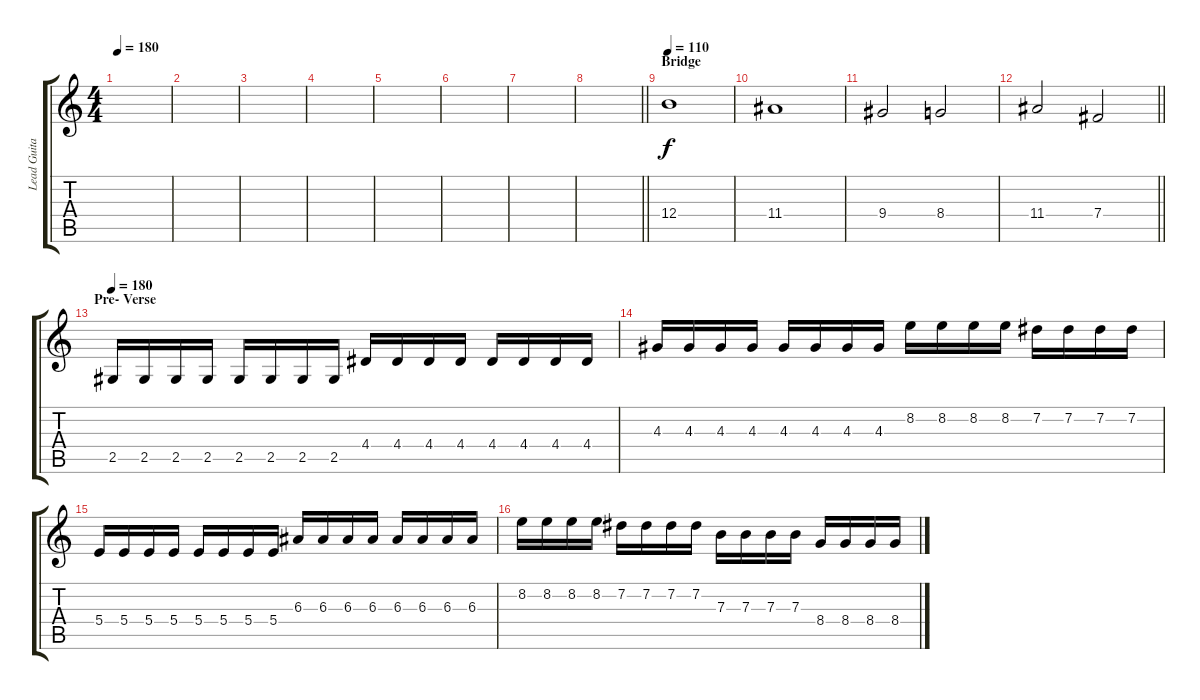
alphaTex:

\track ("Lead Guitar II" "Lead Guita") {instrument overdrivenguitar}
\staff {score tabs}
\tuning (Db4 Ab3 E3 B2 Gb2 B1) {hide}
\ts (4 4)
\tempo 180
\clef g2
\ks c
|
|
|
|
|
|
|
\barLineRight lightlight
|
\section ("" "Bridge")
\tempo 110
12.4.1 |
11.4.1 |
9.4.2 8.4.2 |
\barLineRight lightlight
11.4.2 7.4.2 |
\section ("" "Pre- Verse")
\tempo 180
2.5.16{dy f} 2.5.16 2.5.16 2.5.16 2.5.16 2.5.16 2.5.16 2.5.16 4.4.16 4.4.16 4.4.16 4.4.16 4.4.16 4.4.16 4.4.16 4.4.16 |
4.3.16 4.3.16 4.3.16 4.3.16 4.3.16 4.3.16 4.3.16 4.3.16 8.2.16 8.2.16 8.2.16 8.2.16 7.2.16 7.2.16 7.2.16 7.2.16 |
5.4.16 5.4.16 5.4.16 5.4.16 5.4.16 5.4.16 5.4.16 5.4.16 6.3.16 6.3.16 6.3.16 6.3.16 6.3.16 6.3.16 6.3.16 6.3.16 |
8.2.16 8.2.16 8.2.16 8.2.16 7.2.16 7.2.16 7.2.16 7.2.16 7.3.16 7.3.16 7.3.16 7.3.16 8.4.16 8.4.16 8.4.16 8.4.16
